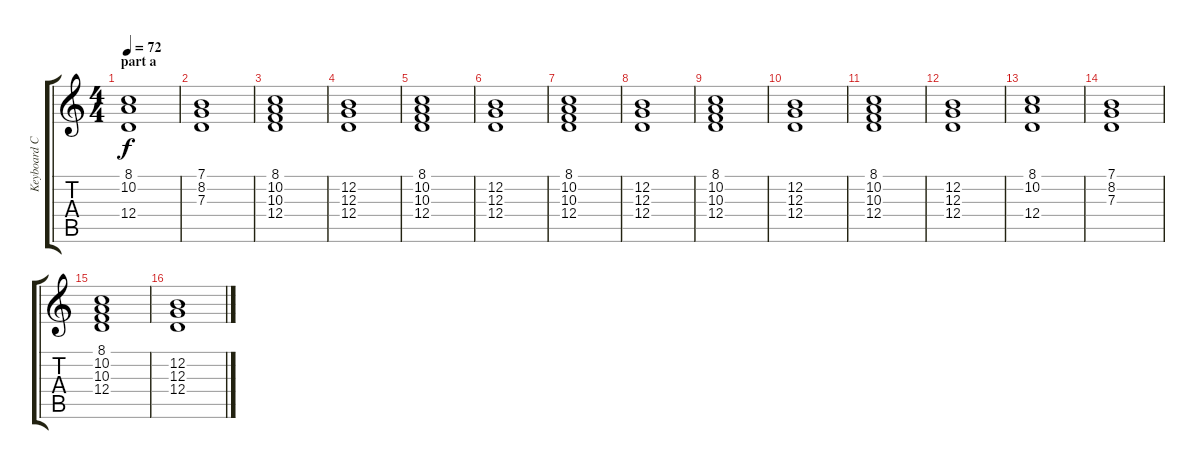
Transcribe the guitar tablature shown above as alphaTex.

\track ("Keyboard Chords (Wright)" "Keyboard C") {instrument rockorgan}
\staff {score tabs}
\tuning (E4 B3 G3 D3 A2 E2) {hide}
\ts (4 4)
\section ("" "part a")
\tempo 72
\clef g2
\ks c
(8.1 10.2 12.4).1{dy f instrument rockorgan} |
(7.1 8.2 7.3).1 |
(8.1 10.2 10.3 12.4).1 |
(12.2 12.3 12.4).1 |
(8.1 10.2 10.3 12.4).1 |
(12.2 12.3 12.4).1 |
(8.1 10.2 10.3 12.4).1 |
(12.2 12.3 12.4).1 |
(8.1 10.2 10.3 12.4).1 |
(12.2 12.3 12.4).1 |
(8.1 10.2 10.3 12.4).1 |
(12.2 12.3 12.4).1 |
(8.1 10.2 12.4).1 |
(7.1 8.2 7.3).1 |
(8.1 10.2 10.3 12.4).1 |
(12.2 12.3 12.4).1
